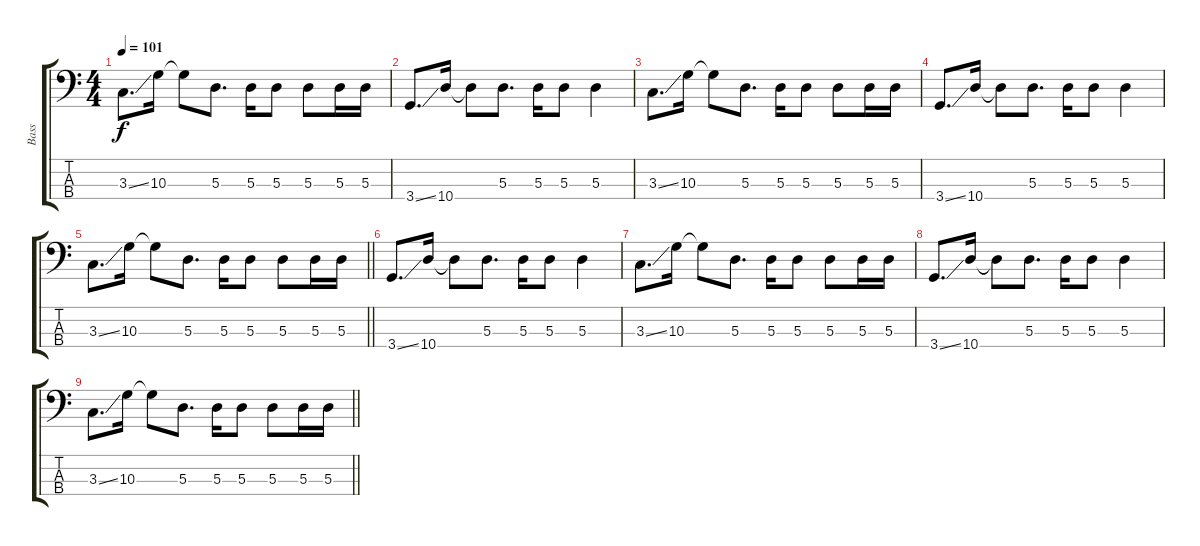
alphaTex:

\track ("Bass" "Bass") {instrument electricbassfinger}
\staff {score tabs}
\tuning (G2 D2 A1 E1) {hide}
\ts (4 4)
\tempo 101
\clef f4
\ks c
3.3{ss}.8{d dy f} 10.3.16 10.3{t}.8 5.3.8{d} 5.3.16 5.3.8 5.3.8 5.3.16 5.3.16 |
3.4{ss}.8{d} 10.4.16 10.4{t}.8 5.3.8{d} 5.3.16 5.3.8 5.3.4 |
3.3{ss}.8{d} 10.3.16 10.3{t}.8 5.3.8{d} 5.3.16 5.3.8 5.3.8 5.3.16 5.3.16 |
3.4{ss}.8{d} 10.4.16 10.4{t}.8 5.3.8{d} 5.3.16 5.3.8 5.3.4 |
\barLineRight lightlight
3.3{ss}.8{d} 10.3.16 10.3{t}.8 5.3.8{d} 5.3.16 5.3.8 5.3.8 5.3.16 5.3.16 |
3.4{ss}.8{d} 10.4.16 10.4{t}.8 5.3.8{d} 5.3.16 5.3.8 5.3.4 |
3.3{ss}.8{d} 10.3.16 10.3{t}.8 5.3.8{d} 5.3.16 5.3.8 5.3.8 5.3.16 5.3.16 |
3.4{ss}.8{d} 10.4.16 10.4{t}.8 5.3.8{d} 5.3.16 5.3.8 5.3.4 |
\barLineRight lightlight
3.3{ss}.8{d} 10.3.16 10.3{t}.8 5.3.8{d} 5.3.16 5.3.8 5.3.8 5.3.16 5.3.16
